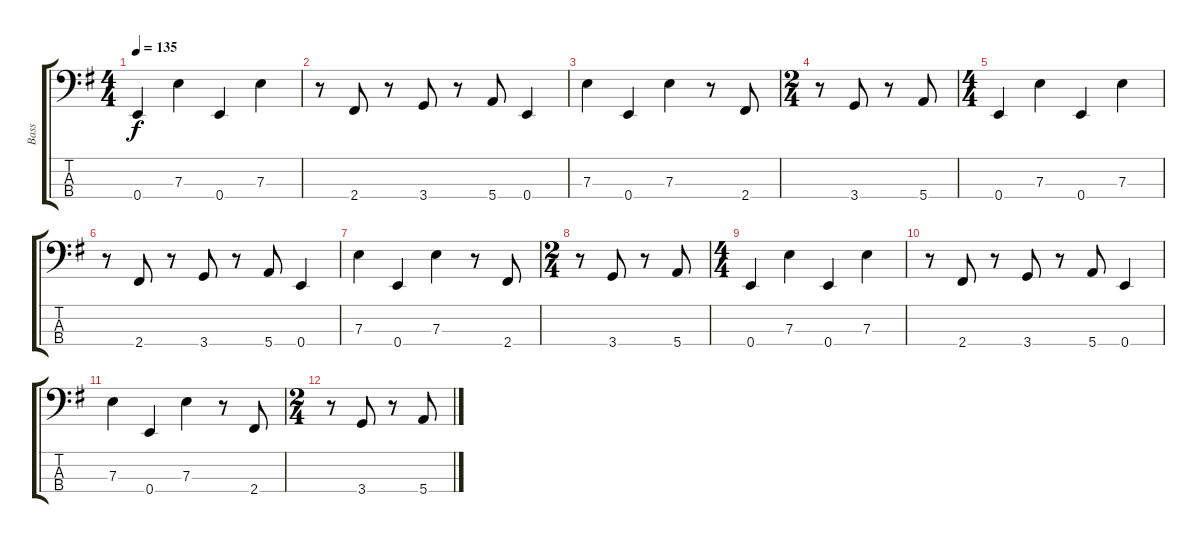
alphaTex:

\track ("Bass" "Bass") {instrument electricbassfinger}
\staff {score tabs}
\tuning (G2 D2 A1 E1) {hide}
\ts (4 4)
\tempo 135
\clef f4
\ks g
0.4.4{dy f} 7.3.4 0.4.4 7.3.4 |
r.8 2.4.8 r.8 3.4.8 r.8 5.4.8 0.4.4 |
7.3.4 0.4.4 7.3.4 r.8 2.4.8 |
\ts (2 4)
r.8 3.4.8 r.8 5.4.8 |
\ts (4 4)
0.4.4 7.3.4 0.4.4 7.3.4 |
r.8 2.4.8 r.8 3.4.8 r.8 5.4.8 0.4.4 |
7.3.4 0.4.4 7.3.4 r.8 2.4.8 |
\ts (2 4)
r.8 3.4.8 r.8 5.4.8 |
\ts (4 4)
0.4.4 7.3.4 0.4.4 7.3.4 |
r.8 2.4.8 r.8 3.4.8 r.8 5.4.8 0.4.4 |
7.3.4 0.4.4 7.3.4 r.8 2.4.8 |
\ts (2 4)
r.8 3.4.8 r.8 5.4.8
